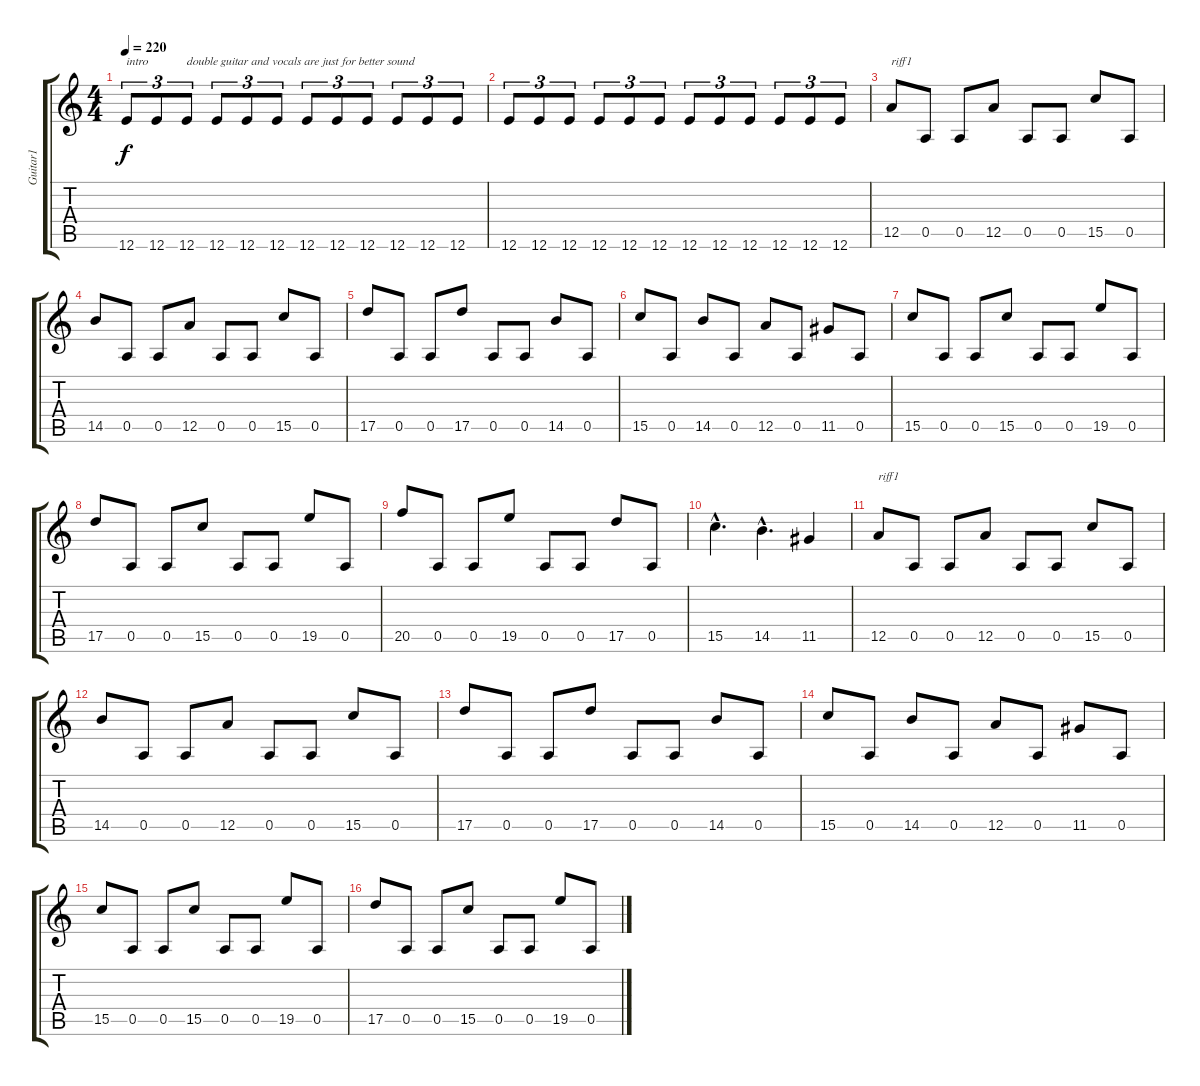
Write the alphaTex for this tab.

\track ("Guitar1" "Guitar1") {instrument distortionguitar}
\staff {score tabs}
\tuning (E4 B3 G3 D3 A2 E2) {hide}
\ts (4 4)
\tempo 220
\clef g2
\ks c
12.6.8{tu (3 2) txt "intro" dy f instrument distortionguitar} 12.6.8{tu (3 2)} 12.6.8{tu (3 2) txt "double guitar and vocals are just for better sound"} 12.6.8{tu (3 2)} 12.6.8{tu (3 2)} 12.6.8{tu (3 2)} 12.6.8{tu (3 2)} 12.6.8{tu (3 2)} 12.6.8{tu (3 2)} 12.6.8{tu (3 2)} 12.6.8{tu (3 2)} 12.6.8{tu (3 2)} |
12.6.8{tu (3 2)} 12.6.8{tu (3 2)} 12.6.8{tu (3 2)} 12.6.8{tu (3 2)} 12.6.8{tu (3 2)} 12.6.8{tu (3 2)} 12.6.8{tu (3 2)} 12.6.8{tu (3 2)} 12.6.8{tu (3 2)} 12.6.8{tu (3 2)} 12.6.8{tu (3 2)} 12.6.8{tu (3 2)} |
12.5.8{txt "riff1"} 0.5.8 0.5.8 12.5.8 0.5.8 0.5.8 15.5.8 0.5.8 |
14.5.8 0.5.8 0.5.8 12.5.8 0.5.8 0.5.8 15.5.8 0.5.8 |
17.5.8 0.5.8 0.5.8 17.5.8 0.5.8 0.5.8 14.5.8 0.5.8 |
15.5.8 0.5.8 14.5.8 0.5.8 12.5.8 0.5.8 11.5.8 0.5.8 |
15.5.8 0.5.8 0.5.8 15.5.8 0.5.8 0.5.8 19.5.8 0.5.8 |
17.5.8 0.5.8 0.5.8 15.5.8 0.5.8 0.5.8 19.5.8 0.5.8 |
20.5.8 0.5.8 0.5.8 19.5.8 0.5.8 0.5.8 17.5.8 0.5.8 |
15.5{hac}.4{d} 14.5{hac}.4{d} 11.5.4 |
12.5.8{txt "riff1"} 0.5.8 0.5.8 12.5.8 0.5.8 0.5.8 15.5.8 0.5.8 |
14.5.8 0.5.8 0.5.8 12.5.8 0.5.8 0.5.8 15.5.8 0.5.8 |
17.5.8 0.5.8 0.5.8 17.5.8 0.5.8 0.5.8 14.5.8 0.5.8 |
15.5.8 0.5.8 14.5.8 0.5.8 12.5.8 0.5.8 11.5.8 0.5.8 |
15.5.8 0.5.8 0.5.8 15.5.8 0.5.8 0.5.8 19.5.8 0.5.8 |
17.5.8 0.5.8 0.5.8 15.5.8 0.5.8 0.5.8 19.5.8 0.5.8
